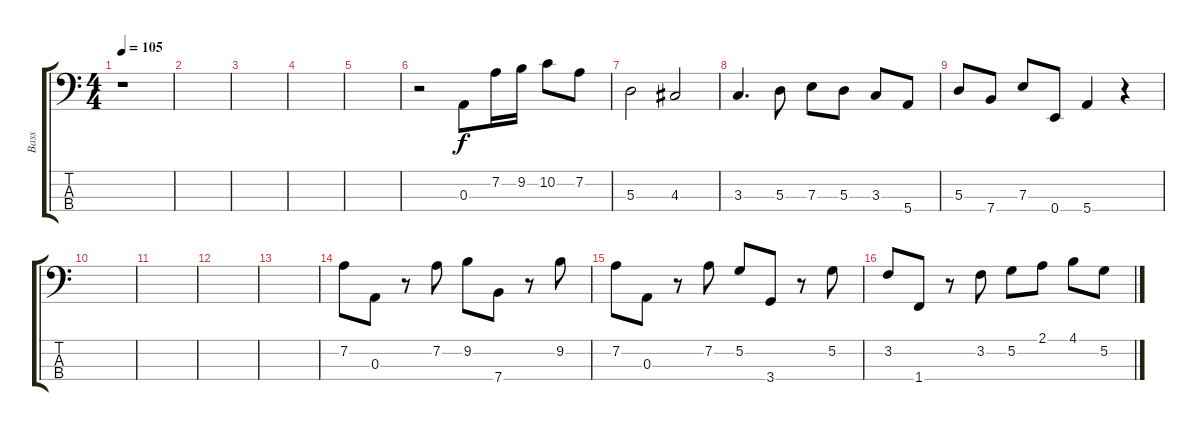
\track ("Bass" "Bass") {instrument electricbassfinger}
\staff {score tabs}
\tuning (G2 D2 A1 E1) {hide}
\ts (4 4)
\tempo 105
\clef f4
\ks c
r.1{dy f} |
|
|
|
|
r.2 0.3.8 7.2.16 9.2.16 10.2.8 7.2.8 |
5.3.2 4.3.2 |
3.3.4{d} 5.3.8 7.3.8 5.3.8 3.3.8 5.4.8 |
5.3.8 7.4.8 7.3.8 0.4.8 5.4.4 r.4 |
|
|
|
|
7.2.8 0.3.8 r.8 7.2.8 9.2.8 7.4.8 r.8 9.2.8 |
7.2.8 0.3.8 r.8 7.2.8 5.2.8 3.4.8 r.8 5.2.8 |
3.2.8 1.4.8 r.8 3.2.8 5.2.8 2.1.8 4.1.8 5.2.8
